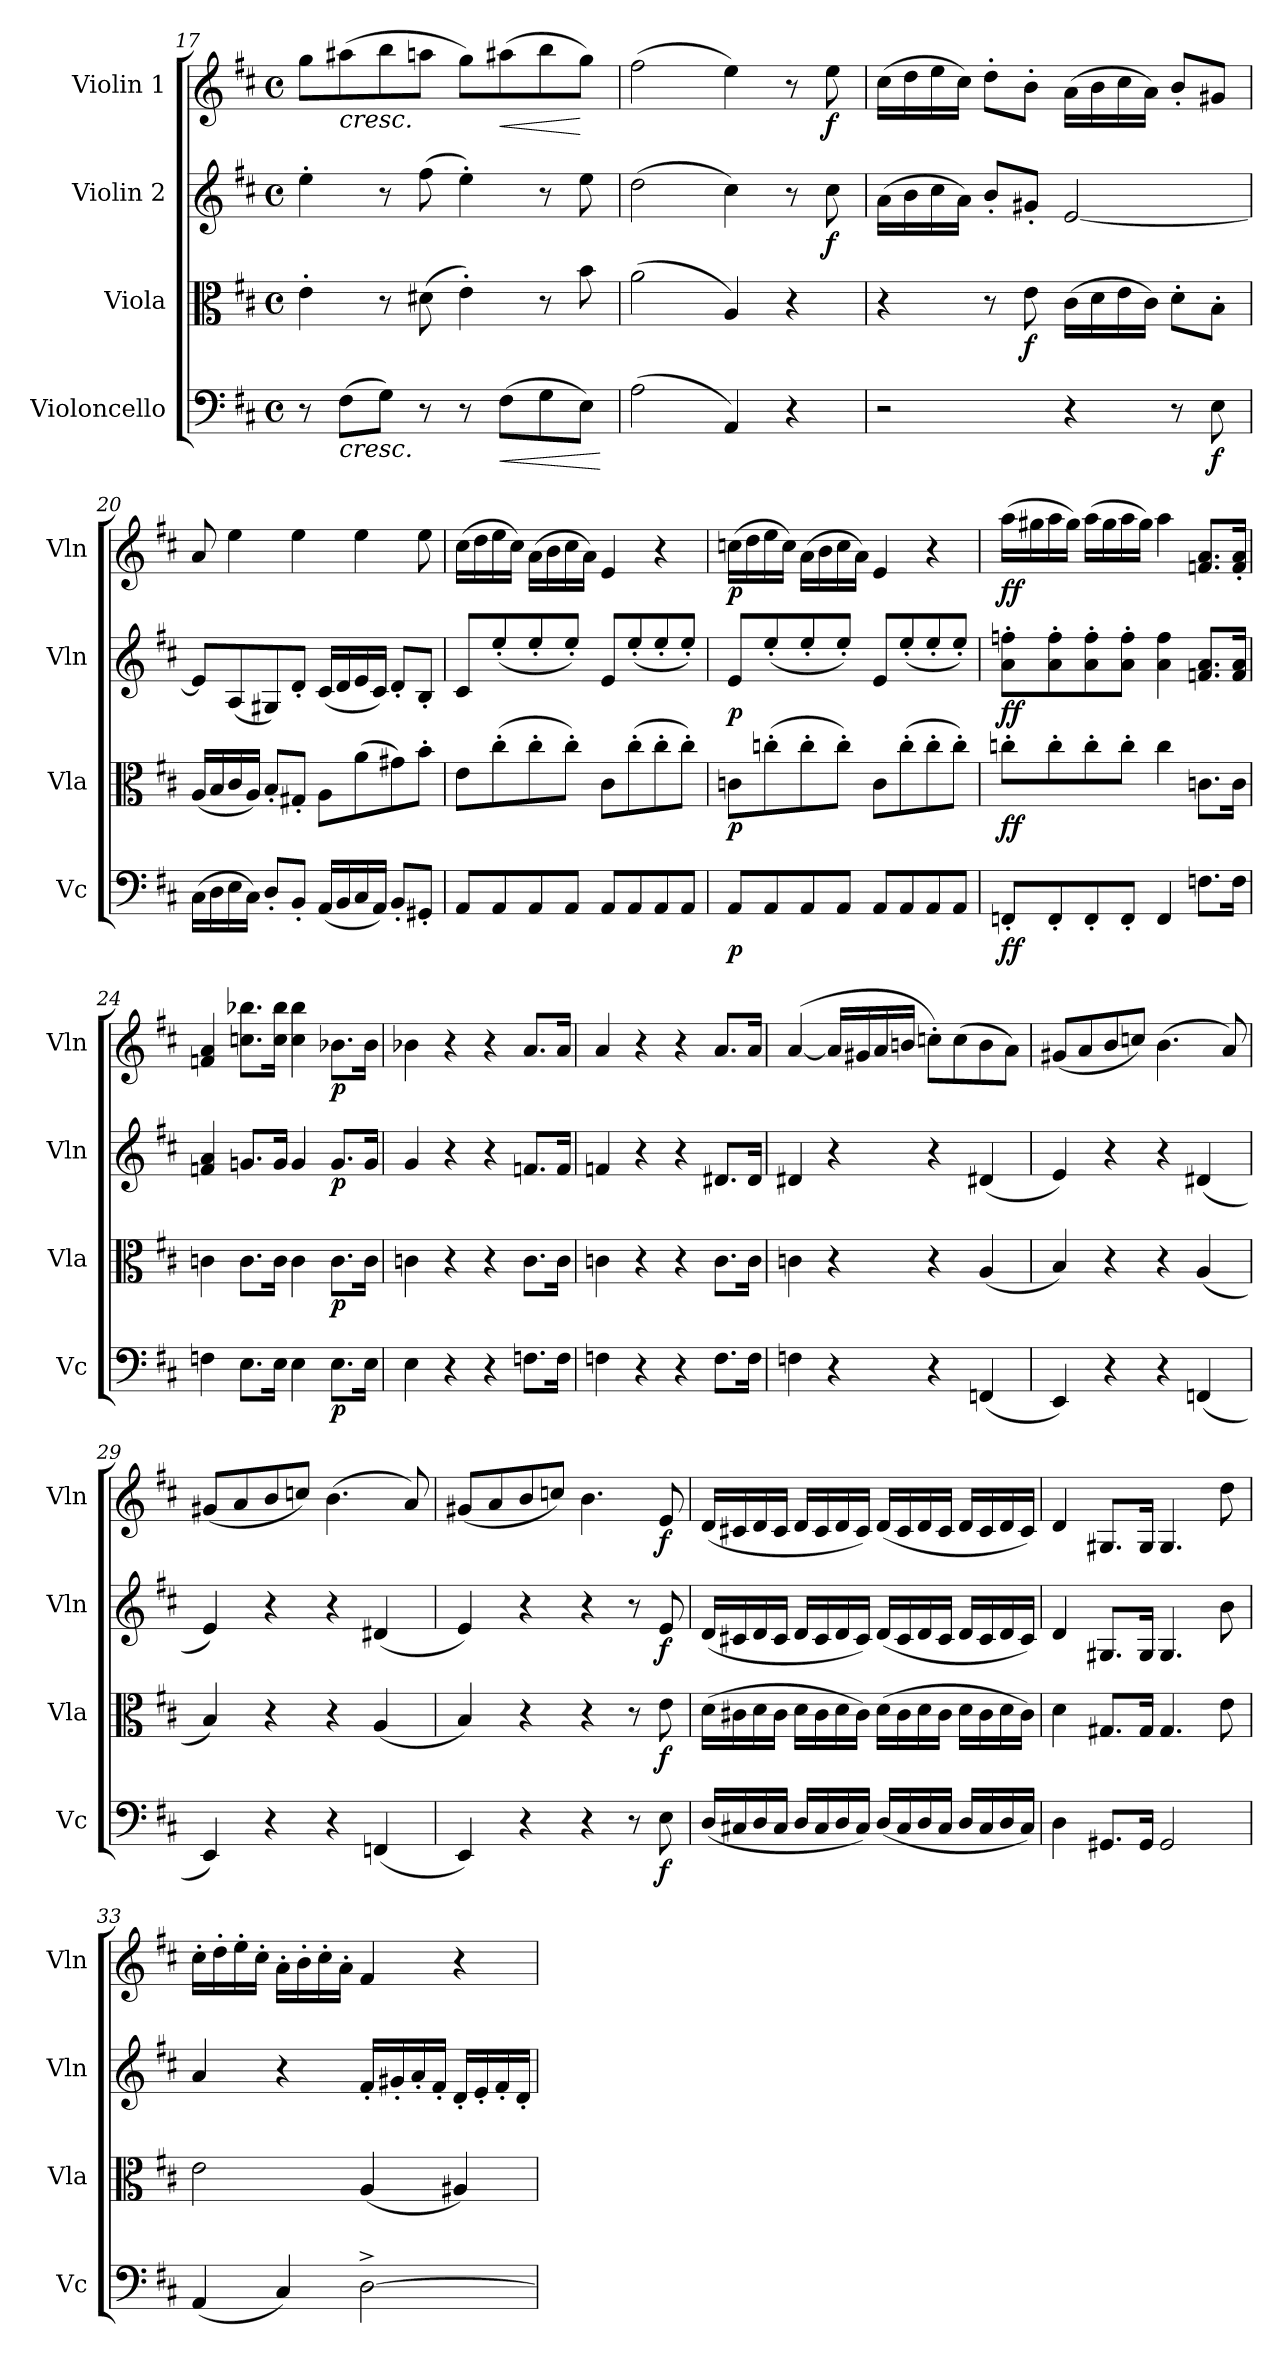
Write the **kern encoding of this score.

**kern	**dynam	**kern	**dynam	**kern	**dynam	**kern	**dynam
*part4	*part4	*part3	*part3	*part2	*part2	*part1	*part1
*staff4	*staff4	*staff3	*staff3	*staff2	*staff2	*staff1	*staff1
*I"Violoncello	*	*I"Viola	*	*I"Violin 2	*	*I"Violin 1	*
*I'Vc	*	*I'Vla	*	*I'Vln	*	*I'Vln	*
*clefF4	*	*clefC3	*	*clefG2	*	*clefG2	*
*k[f#c#]	*	*k[f#c#]	*	*k[f#c#]	*	*k[f#c#]	*
*M4/4	*	*M4/4	*	*M4/4	*	*M4/4	*
*met(c)	*	*met(c)	*	*met(c)	*	*met(c)	*
=17	=17	=17	=17	=17	=17	=17	=17
8r	.	4e'\	.	4ee'\	.	8gg\L	.
!	!LO:HP:b	!	!	!	!	!	!LO:HP:b
(8F#\L	<	.	.	.	.	(8aa#X\	<
8G\J)	.	8r	.	8r	.	8bb\	.
8r	.	(8d#X\	.	(8ff#\	.	8aan\J	.
8r	.	4e'\)	.	4ee'\)	.	8gg\L)	.
!	!LO:HP:b	!	!	!	!	!	!LO:HP:b
(8F#\L	<	.	.	.	.	(8aa#X\	<
8G\	.	8r	.	8r	.	8bb\	.
8E\J)	.	8b\	.	8ee\	.	8gg\J)	[
.	[	.	.	.	.	.	.
=18	=18	=18	=18	=18	=18	=18	=18
(2A\	.	(2a\	.	(2dd\	.	(2ff#\	.
4AA/)	.	4A/)	.	4cc#\)	.	4ee\)	.
4r	[	4r	.	8r	.	8r	[
!	!	!	!	!	!LO:DY:b	!	!LO:DY:b
.	.	.	.	8cc#\	f	8ee\	f
=19	=19	=19	=19	=19	=19	=19	=19
2r	.	4r	.	(16a\LL	.	(16cc#\LL	.
.	.	.	.	16b\	.	16dd\	.
.	.	.	.	16cc#\	.	16ee\	.
.	.	.	.	16a\JJ)	.	16cc#\JJ)	.
.	.	8r	.	8b'/L	.	8dd'\L	.
!	!	!	!LO:DY:b	!	!	!	!
.	.	8e\	f	8g#X'/J	.	8b'\J	.
4r	.	(16c#\LL	.	[2e/	.	(16a\LL	.
.	.	16d\	.	.	.	16b\	.
.	.	16e\	.	.	.	16cc#\	.
.	.	16c#\JJ)	.	.	.	16a\JJ)	.
8r	.	8d'\L	.	.	.	8b'/L	.
!	!LO:DY:b	!	!	!	!	!	!
8E\	f	8B'\J	.	.	.	8g#X/J	.
!!LO:LB:g=z
=20	=20	=20	=20	=20	=20	=20	=20
(16C#\LL	.	(16A/LL	.	8e/L]	.	8a/	.
16D\	.	16B/	.	.	.	.	.
16E\	.	16c#/	.	(8A/	.	4ee\	.
16C#\JJ)	.	16A/JJ)	.	.	.	.	.
8D'/L	.	8B'/L	.	8G#X/)	.	.	.
8BB'/J	.	8G#X'/J	.	8d'/J	.	4ee\	.
(16AA/LL	.	8A\L	.	(16c#/LL	.	.	.
16BB/	.	.	.	16d/	.	.	.
16C#/	.	(8a\	.	16e/	.	4ee\	.
16AA/JJ)	.	.	.	16c#/JJ)	.	.	.
8BB'/L	.	8g#X\)	.	8d'/L	.	.	.
8GG#X'/J	.	8b'\J	.	8B'/J	.	8ee\	.
=21	=21	=21	=21	=21	=21	=21	=21
8AA/L	.	8e\L	.	8c#/L	.	(16cc#\LL	.
.	.	.	.	.	.	16dd\	.
8AA/	.	(8cc#'\	.	(8ee'/	.	16ee\	.
.	.	.	.	.	.	16cc#\JJ)	.
8AA/	.	8cc#'\	.	8ee'/	.	(16a\LL	.
.	.	.	.	.	.	16b\	.
8AA/J	.	8cc#'\J)	.	8ee'/J)	.	16cc#\	.
.	.	.	.	.	.	16a\JJ)	.
8AA/L	.	8c#\L	.	8e/L	.	4e/	.
8AA/	.	(8cc#'\	.	(8ee'/	.	.	.
8AA/	.	8cc#'\	.	8ee'/	.	4r	.
8AA/J	.	8cc#'\J)	.	8ee'/J)	.	.	.
=22	=22	=22	=22	=22	=22	=22	=22
!	!LO:DY:b	!	!LO:DY:b	!	!LO:DY:b	!	!LO:DY:b
8AA/L	p	8cn\L	p	8e/L	p	(16ccn\LL	p
.	.	.	.	.	.	16dd\	.
8AA/	.	(8ccn'\	.	(8ee'/	.	16ee\	.
.	.	.	.	.	.	16cc\JJ)	.
8AA/	.	8cc'\	.	8ee'/	.	(16a\LL	.
.	.	.	.	.	.	16b\	.
8AA/J	.	8cc'\J)	.	8ee'/J)	.	16cc\	.
.	.	.	.	.	.	16a\JJ)	.
8AA/L	.	8c\L	.	8e/L	.	4e/	.
8AA/	.	(8cc'\	.	(8ee'/	.	.	.
8AA/	.	8cc'\	.	8ee'/	.	4r	.
8AA/J	.	8cc'\J)	.	8ee'/J)	.	.	.
!!LO:LB:g=z
=23	=23	=23	=23	=23	=23	=23	=23
!	!LO:DY:b	!	!LO:DY:b	!	!LO:DY:b	!	!LO:DY:b
8FFn'/L	ff	8ccn'\L	ff	8a\' 8ffn\'L	ff	(16aa\LL	ff
.	.	.	.	.	.	16gg#X\	.
8FF'/	.	8cc'\	.	8a\' 8ff\'	.	16aa\	.
.	.	.	.	.	.	16gg#\JJ)	.
8FF'/	.	8cc'\	.	8a\' 8ff\'	.	(16aa\LL	.
.	.	.	.	.	.	16gg#\	.
8FF'/J	.	8cc'\J	.	8a\' 8ff\'J	.	16aa\	.
.	.	.	.	.	.	16gg#\JJ)	.
4FF/	.	4cc\	.	4a\ 4ff\	.	4aa\	.
8.Fn\L	.	8.cn\L	.	8.fn/ 8.a/L	.	8.fn/ 8.a/L	.
16F\Jk	.	16c\Jk	.	16f/ 16a/Jk	.	16f/' 16a/'Jk	.
=24	=24	=24	=24	=24	=24	=24	=24
4Fn\	.	4cn\	.	4fn/ 4a/	.	4fn/ 4a/	.
8.E\L	.	8.c\L	.	8.gn/L	.	8.ccn\ 8.bb-X\L	.
16E\Jk	.	16c\Jk	.	16g/Jk	.	16cc\ 16bb-\Jk	.
4E\	.	4c\	.	4g/	.	4cc\ 4bb-\	.
!	!LO:DY:b	!	!LO:DY:b	!	!LO:DY:b	!	!LO:DY:b
8.E\L	p	8.c\L	p	8.g/L	p	8.b-X\L	p
16E\Jk	.	16c\Jk	.	16g/Jk	.	16b-\Jk	.
=25	=25	=25	=25	=25	=25	=25	=25
4E\	.	4cn\	.	4g/	.	4b-X\	.
4r	.	4r	.	4r	.	4r	.
4r	.	4r	.	4r	.	4r	.
8.Fn\L	.	8.c\L	.	8.fn/L	.	8.a/L	.
16F\Jk	.	16c\Jk	.	16f/Jk	.	16a/Jk	.
=26	=26	=26	=26	=26	=26	=26	=26
4Fn\	.	4cn\	.	4fn/	.	4a/	.
4r	.	4r	.	4r	.	4r	.
4r	.	4r	.	4r	.	4r	.
8.F\L	.	8.c\L	.	8.d#X/L	.	8.a/L	.
16F\Jk	.	16c\Jk	.	16d#/Jk	.	16a/Jk	.
!!LO:LB:g=z
=27	=27	=27	=27	=27	=27	=27	=27
4Fn\	.	4cn\	.	4d#X/	.	([4a/	.
4r	.	4r	.	4r	.	16a/LL]	.
.	.	.	.	.	.	16g#X/	.
.	.	.	.	.	.	16a/	.
.	.	.	.	.	.	16bn/JJ	.
4r	.	4r	.	4r	.	8ccn'\L)	.
.	.	.	.	.	.	(8cc\	.
(4FFn/	.	(4A/	.	(4d#X/	.	8b\	.
.	.	.	.	.	.	8a\J)	.
=28	=28	=28	=28	=28	=28	=28	=28
4EE/)	.	4B/)	.	4e/)	.	(8g#X/L	.
.	.	.	.	.	.	8a/	.
4r	.	4r	.	4r	.	8b/	.
.	.	.	.	.	.	8ccn/J)	.
4r	.	4r	.	4r	.	(4.b\	.
(4FFn/	.	(4A/	.	(4d#X/	.	.	.
.	.	.	.	.	.	8a/)	.
=29	=29	=29	=29	=29	=29	=29	=29
4EE/)	.	4B/)	.	4e/)	.	(8g#X/L	.
.	.	.	.	.	.	8a/	.
4r	.	4r	.	4r	.	8b/	.
.	.	.	.	.	.	8ccn/J)	.
4r	.	4r	.	4r	.	(4.b\	.
(4FFn/	.	(4A/	.	(4d#X/	.	.	.
.	.	.	.	.	.	8a/)	.
=30	=30	=30	=30	=30	=30	=30	=30
4EE/)	.	4B/)	.	4e/)	.	(8g#X/L	.
.	.	.	.	.	.	8a/	.
4r	.	4r	.	4r	.	8b/	.
.	.	.	.	.	.	8ccn/J)	.
4r	.	4r	.	4r	.	4.b\	.
8r	.	8r	.	8r	.	.	.
!	!LO:DY:b	!	!LO:DY:b	!	!LO:DY:b	!	!LO:DY:b
8E\	f	8e\	f	8e/	f	8e/	f
!!LO:LB:g=z
=31	=31	=31	=31	=31	=31	=31	=31
(16D/LL	.	(16d\LL	.	(16d/LL	.	(16d/LL	.
16C#X/	.	16c#X\	.	16c#X/	.	16c#X/	.
16D/	.	16d\	.	16d/	.	16d/	.
16C#/JJ	.	16c#\JJ	.	16c#/JJ	.	16c#/JJ	.
16D/LL	.	16d\LL	.	16d/LL	.	16d/LL	.
16C#/	.	16c#\	.	16c#/	.	16c#/	.
16D/	.	16d\	.	16d/	.	16d/	.
16C#/JJ)	.	16c#\JJ)	.	16c#/JJ)	.	16c#/JJ)	.
(16D/LL	.	(16d\LL	.	(16d/LL	.	(16d/LL	.
16C#/	.	16c#\	.	16c#/	.	16c#/	.
16D/	.	16d\	.	16d/	.	16d/	.
16C#/JJ	.	16c#\JJ	.	16c#/JJ	.	16c#/JJ	.
16D/LL	.	16d\LL	.	16d/LL	.	16d/LL	.
16C#/	.	16c#\	.	16c#/	.	16c#/	.
16D/	.	16d\	.	16d/	.	16d/	.
16C#/JJ)	.	16c#\JJ)	.	16c#/JJ)	.	16c#/JJ)	.
=32	=32	=32	=32	=32	=32	=32	=32
4D\	.	4d\	.	4d/	.	4d/	.
8.GG#X/L	.	8.G#X/L	.	8.G#X/L	.	8.G#X/L	.
16GG#/Jk	.	16G#/Jk	.	16G#/Jk	.	16G#/Jk	.
2GG#/	.	4.G#/	.	4.G#/	.	4.G#/	.
.	.	8e\	.	8b\	.	8dd\	.
=33	=33	=33	=33	=33	=33	=33	=33
(4AA/	.	2e\	.	4a/	.	16cc#'\LL	.
.	.	.	.	.	.	16dd'\	.
.	.	.	.	.	.	16ee'\	.
.	.	.	.	.	.	16cc#'\JJ	.
4C#/)	.	.	.	4r	.	16a'\LL	.
.	.	.	.	.	.	16b'\	.
.	.	.	.	.	.	16cc#'\	.
.	.	.	.	.	.	16a'\JJ	.
[2D^\	.	(4A/	.	16f#'/LL	.	4f#/	.
.	.	.	.	16g#X'/	.	.	.
.	.	.	.	16a'/	.	.	.
.	.	.	.	16f#'/JJ	.	.	.
.	.	4A#X/)	.	16d'/LL	.	4r	.
.	.	.	.	16e'/	.	.	.
.	.	.	.	16f#'/	.	.	.
.	.	.	.	16d'/JJ	.	.	.
=	=	=	=	=	=	=	=
*-	*-	*-	*-	*-	*-	*-	*-
